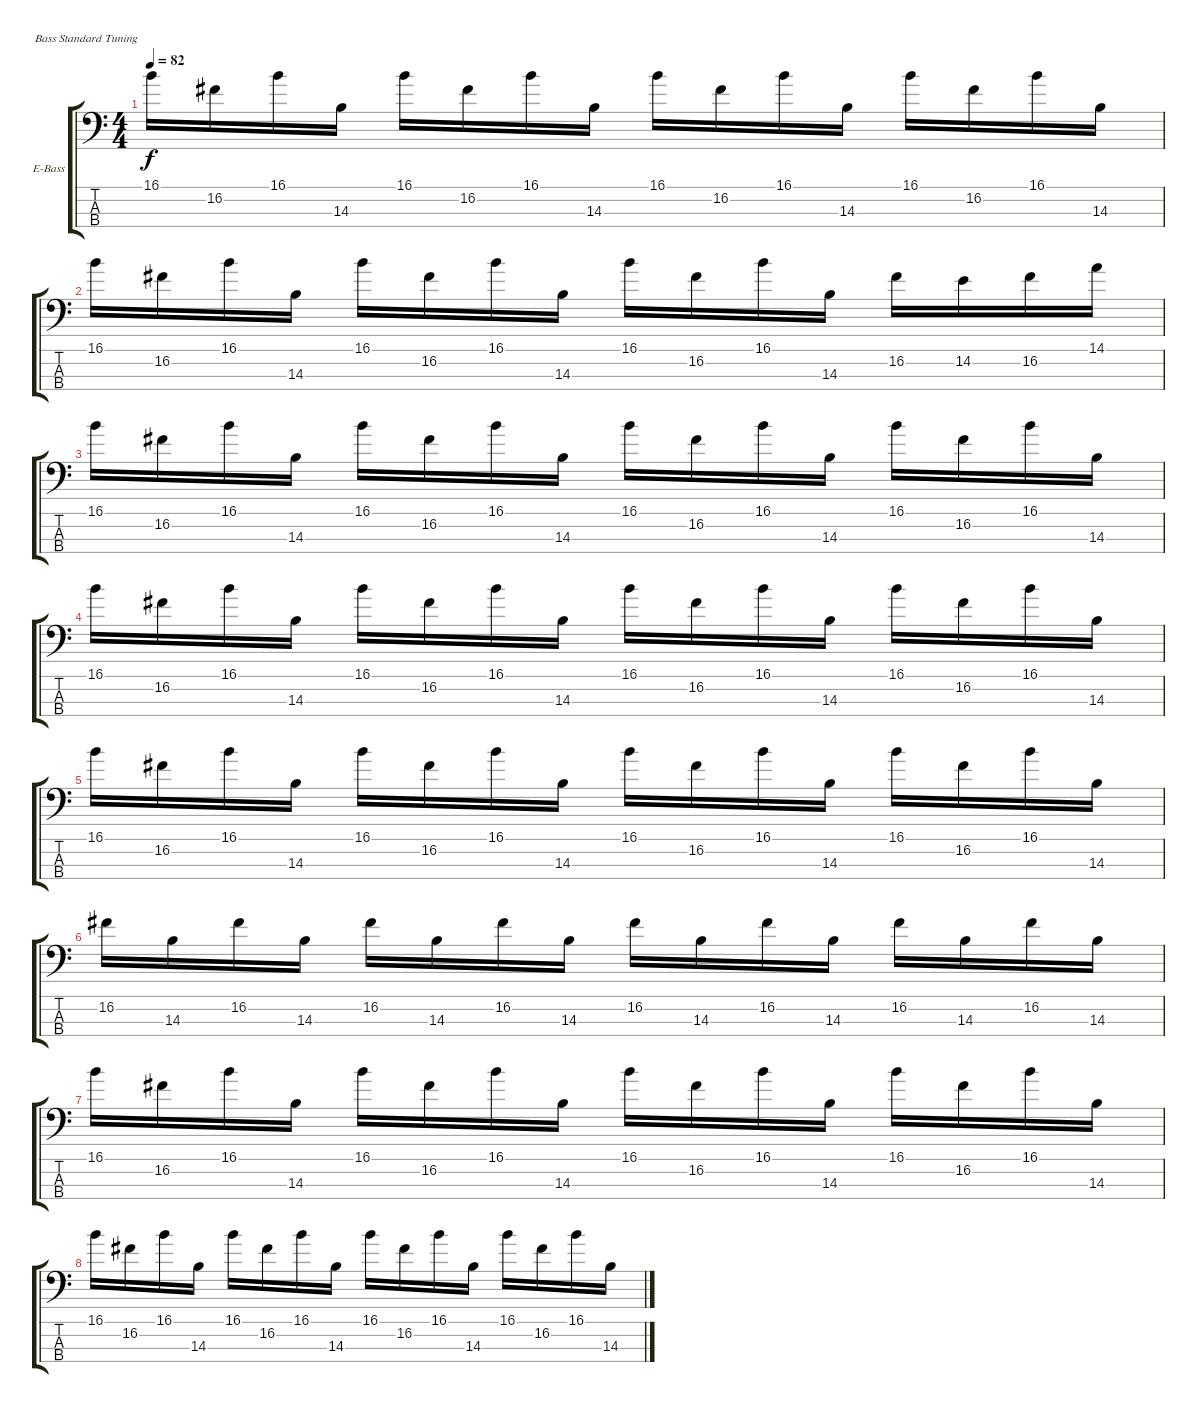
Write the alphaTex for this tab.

\bracketExtendMode groupsimilarinstruments
\firstSystemTrackNameOrientation horizontal
\otherSystemsTrackNameOrientation horizontal
\track ("Виталий Дубинин" "E-Bass") {instrument electricbassfinger}
\staff {score tabs}
\tuning (G2 D2 A1 E1)
\ts (4 4)
\tempo 82
\clef f4
\ks c
16.1.16{dy f} 16.2.16 16.1.16 14.3.16 16.1.16 16.2.16 16.1.16 14.3.16 16.1.16 16.2.16 16.1.16 14.3.16 16.1.16 16.2.16 16.1.16 14.3.16 |
16.1.16 16.2.16 16.1.16 14.3.16 16.1.16 16.2.16 16.1.16 14.3.16 16.1.16 16.2.16 16.1.16 14.3.16 16.2.16 14.2.16 16.2.16 14.1.16 |
16.1.16 16.2.16 16.1.16 14.3.16 16.1.16 16.2.16 16.1.16 14.3.16 16.1.16 16.2.16 16.1.16 14.3.16 16.1.16 16.2.16 16.1.16 14.3.16 |
16.1.16 16.2.16 16.1.16 14.3.16 16.1.16 16.2.16 16.1.16 14.3.16 16.1.16 16.2.16 16.1.16 14.3.16 16.1.16 16.2.16 16.1.16 14.3.16 |
16.1.16 16.2.16 16.1.16 14.3.16 16.1.16 16.2.16 16.1.16 14.3.16 16.1.16 16.2.16 16.1.16 14.3.16 16.1.16 16.2.16 16.1.16 14.3.16 |
16.2.16 14.3.16 16.2.16 14.3.16 16.2.16 14.3.16 16.2.16 14.3.16 16.2.16 14.3.16 16.2.16 14.3.16 16.2.16 14.3.16 16.2.16 14.3.16 |
16.1.16 16.2.16 16.1.16 14.3.16 16.1.16 16.2.16 16.1.16 14.3.16 16.1.16 16.2.16 16.1.16 14.3.16 16.1.16 16.2.16 16.1.16 14.3.16 |
16.1.16 16.2.16 16.1.16 14.3.16 16.1.16 16.2.16 16.1.16 14.3.16 16.1.16 16.2.16 16.1.16 14.3.16 16.1.16 16.2.16 16.1.16 14.3.16
